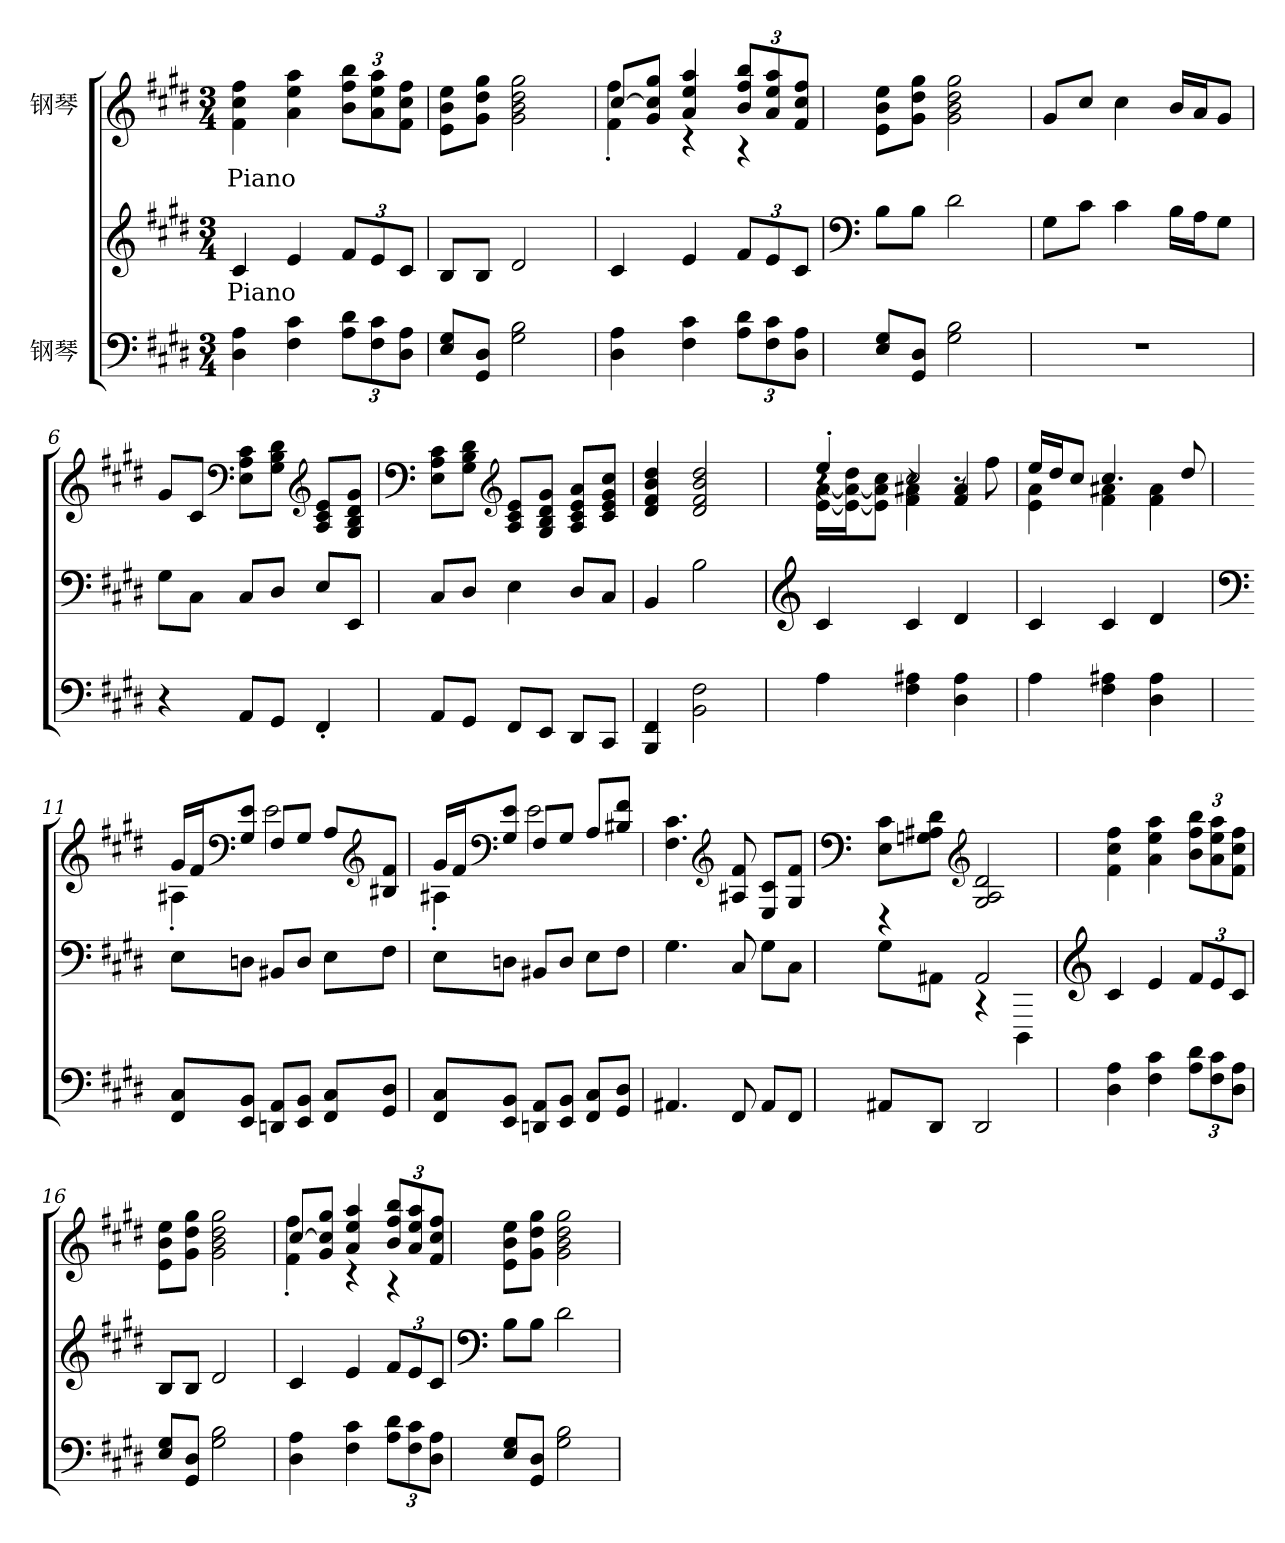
**kern	**kern	**text	**kern	**text
*part2	*part2	*part2	*part1	*part1
*staff3	*staff2	*staff2	*staff1	*staff1
*I"钢琴	*	*	*I"钢琴	*
*clefF4	*clefG2	*	*clefG2	*
*k[f#c#g#d#]	*k[f#c#g#d#]	*	*k[f#c#g#d#]	*
*M3/4	*M3/4	*	*M3/4	*
*MM54	*MM54	*	*MM54	*
=1	=1	=1	=1	=1
4D#\ 4A\	4c#/	Piano	4f#\ 4cc#\ 4ff#\	Piano
4F#\ 4c#\	4e/	.	4a\ 4ee\ 4aa\	.
*Xbrackettup	*Xbrackettup	*	*Xbrackettup	*
12A\ 12d#\L	12f#/L	.	12b\ 12ff#\ 12bb\L	.
12F#\ 12c#\	12e/	.	12a\ 12ee\ 12aa\	.
12D#\ 12A\J	12c#/J	.	12f#\ 12cc#\ 12ff#\J	.
=2	=2	=2	=2	=2
8E/ 8G#/L	8B/L	.	8e\ 8b\ 8ee\L	.
8GG#/ 8D#/J	8B/J	.	8g#\ 8dd#\ 8gg#\J	.
2G#\ 2B\	2d#/	.	2g#\ 2b\ 2dd#\ 2gg#\	.
=3	=3	=3	=3	=3
*	*	*	*^	*
4D#\ 4A\	4c#/	.	[8cc#/L	4f#\' 4ff#\'	.
.	.	.	8g#/ 8cc#/] 8gg#/J	.	.
4F#\ 4c#\	4e/	.	4a/ 4ee/ 4aa/	4r	.
12A\ 12d#\L	12f#/L	.	12b/ 12ff#/ 12bb/L	4r	.
12F#\ 12c#\	12e/	.	12a/ 12ee/ 12aa/	.	.
12D#\ 12A\J	12c#/J	.	12f#/ 12cc#/ 12ff#/J	.	.
*	*	*	*v	*v	*
=4	=4	=4	=4	=4
*	*clefF4	*	*	*
8E/ 8G#/L	8B\L	.	8e\ 8b\ 8ee\L	.
8GG#/ 8D#/J	8B\J	.	8g#\ 8dd#\ 8gg#\J	.
2G#\ 2B\	2d#\	.	2g#\ 2b\ 2dd#\ 2gg#\	.
=5	=5	=5	=5	=5
2.r	8G#\L	.	8g#/L	.
.	8c#\J	.	8cc#/J	.
.	4c#\	.	4cc#\	.
.	16B\LL	.	16b/LL	.
.	16A\J	.	16a/J	.
.	8G#\J	.	8g#/J	.
!!LO:LB:g=z
=6	=6	=6	=6	=6
4r	8G#\L	.	8g#/L	.
.	8C#\J	.	8c#/J	.
*	*	*	*clefF4	*
8AA/L	8C#/L	.	8E\ 8A\ 8c#\L	.
8GG#/J	8D#/J	.	8G#\ 8B\ 8d#\J	.
*	*	*	*clefG2	*
4FF#'/	8E/L	.	8A/ 8c#/ 8e/L	.
.	8EE/J	.	8G#/ 8B/ 8d#/ 8g#/J	.
=7	=7	=7	=7	=7
*	*	*	*clefF4	*
8AA/L	8C#/L	.	8E\ 8A\ 8c#\L	.
8GG#/J	8D#/J	.	8G#\ 8B\ 8d#\J	.
*	*	*	*clefG2	*
8FF#/L	4E\	.	8A/ 8c#/ 8e/L	.
8EE/J	.	.	8G#/ 8B/ 8d#/ 8g#/J	.
8DD#/L	8D#/L	.	8A/ 8c#/ 8e/ 8a/L	.
8CC#/J	8C#/J	.	8c#/ 8e/ 8g#/ 8cc#/J	.
=8	=8	=8	=8	=8
4BBB/ 4FF#/	4BB/	.	4d#/ 4f#/ 4b/ 4dd#/	.
*	*	*	*MM46	*
2BB\ 2F#\	2B\	.	2d#/ 2f#/ 2b/ 2dd#/	.
=9	=9	=9	=9	=9
*	*clefG2	*	*	*
*	*	*	*MM54	*
*	*	*	*^	*
*	*	*	*	*^	*
4A\	4c#/	.	4ee'/	[16e\ [16a\LL	4r	.
.	.	.	.	16e\_ 16a\_ 16dd#\J	.	.
.	.	.	.	8e\] 8a\] 8cc#\J	.	.
4F#\ 4A#X\	4c#/	.	2cc#/	4f#\ 4a#X\	4r	.
4D#\ 4A#\	4d#/	.	.	8r	4f#/ 4a#/	.
.	.	.	.	8ff#\	.	.
*	*	*	*	*v	*v	*
!!LO:LB:g=z
=10	=10	=10	=10	=10	=10
4A\	4c#/	.	16ee/LL	4e\ 4a\	.
.	.	.	16dd#/J	.	.
.	.	.	8cc#/J	.	.
4F#\ 4A#X\	4c#/	.	4.cc#/	4f#\ 4a#X\	.
4D#\ 4A#\	4d#/	.	.	4f#\ 4a#\	.
.	.	.	8dd#/	.	.
=11	=11	=11	=11	=11	=11
*	*clefF4	*	*	*	*
8FF#/ 8C#/L	8E\L	.	16g#/LL	4A#X'\	.
.	.	.	16f#/J	.	.
*	*	*	*clefF4	*	*
8EE/ 8BB/J	8Dn\J	.	8G#/ 8e/J	.	.
8DDn/ 8AA/L	8BB#X/L	.	8F#/L	2e\	.
8EE/ 8BB/J	8D/J	.	8G#/J	.	.
8FF#/ 8C#/L	8E\L	.	8A#/L	.	.
*	*	*	*clefG2	*	*
8GG#/ 8D#/J	8F#\J	.	8B#X/ 8f#/J	.	.
=12	=12	=12	=12	=12	=12
8FF#/ 8C#/L	8E\L	.	16g#/LL	4A#X'\	.
.	.	.	16f#/J	.	.
*	*	*	*clefF4	*	*
8EE/ 8BB/J	8Dn\J	.	8G#/ 8e/J	.	.
8DDn/ 8AA/L	8BB#X/L	.	8F#/L	2e\	.
8EE/ 8BB/J	8D/J	.	8G#/J	.	.
8FF#/ 8C#/L	8E\L	.	8A#/L	.	.
8GG#/ 8D#/J	8F#\J	.	8B#X/ 8f#/J	.	.
*	*	*	*v	*v	*
!!LO:LB:g=z
=13	=13	=13	=13	=13
4.AA#X/	4.G#\	.	4.F#\ 4.c#\	.
*	*	*	*clefG2	*
8FF#/	8C#/	.	8A#X/ 8f#/	.
8AA#/L	8G#\L	.	8E/ 8c#/L	.
8FF#/J	8C#\J	.	8G#/ 8f#/J	.
=14	=14	=14	=14	=14
*	*	*	*clefF4	*
*	*	*	*MM50	*
*	*^	*	*	*
8AA#X/L	4r	8G#\L	.	8E\ 8c#\L	.
8DD#/J	.	8AA#X\J	.	8Gn\ 8A#X\ 8d#\J	.
*	*	*	*	*clefG2	*
*	*	*	*	*MM48	*
2DD#/	2AA#/	4r	.	2G/ 2A#/ 2d#/	.
.	.	4DDD#\	.	.	.
*	*v	*v	*	*	*
=15	=15	=15	=15	=15
*	*clefG2	*	*	*
*	*	*	*MM54	*
4D#\ 4A\	4c#/	.	4f#\ 4cc#\ 4ff#\	.
4F#\ 4c#\	4e/	.	4a\ 4ee\ 4aa\	.
12A\ 12d#\L	12f#/L	.	12b\ 12ff#\ 12bb\L	.
12F#\ 12c#\	12e/	.	12a\ 12ee\ 12aa\	.
12D#\ 12A\J	12c#/J	.	12f#\ 12cc#\ 12ff#\J	.
=16	=16	=16	=16	=16
8E/ 8G#/L	8B/L	.	8e\ 8b\ 8ee\L	.
8GG#/ 8D#/J	8B/J	.	8g#\ 8dd#\ 8gg#\J	.
2G#\ 2B\	2d#/	.	2g#\ 2b\ 2dd#\ 2gg#\	.
!!LO:PB:g=z
=17	=17	=17	=17	=17
*	*	*	*^	*
4D#\ 4A\	4c#/	.	[8cc#/L	4f#\' 4ff#\'	.
.	.	.	8g#/ 8cc#/] 8gg#/J	.	.
4F#\ 4c#\	4e/	.	4a/ 4ee/ 4aa/	4r	.
12A\ 12d#\L	12f#/L	.	12b/ 12ff#/ 12bb/L	4r	.
12F#\ 12c#\	12e/	.	12a/ 12ee/ 12aa/	.	.
12D#\ 12A\J	12c#/J	.	12f#/ 12cc#/ 12ff#/J	.	.
*	*	*	*v	*v	*
=18	=18	=18	=18	=18
*	*clefF4	*	*	*
8E/ 8G#/L	8B\L	.	8e\ 8b\ 8ee\L	.
8GG#/ 8D#/J	8B\J	.	8g#\ 8dd#\ 8gg#\J	.
2G#\ 2B\	2d#\	.	2g#\ 2b\ 2dd#\ 2gg#\	.
=	=	=	=	=
*-	*-	*-	*-	*-
